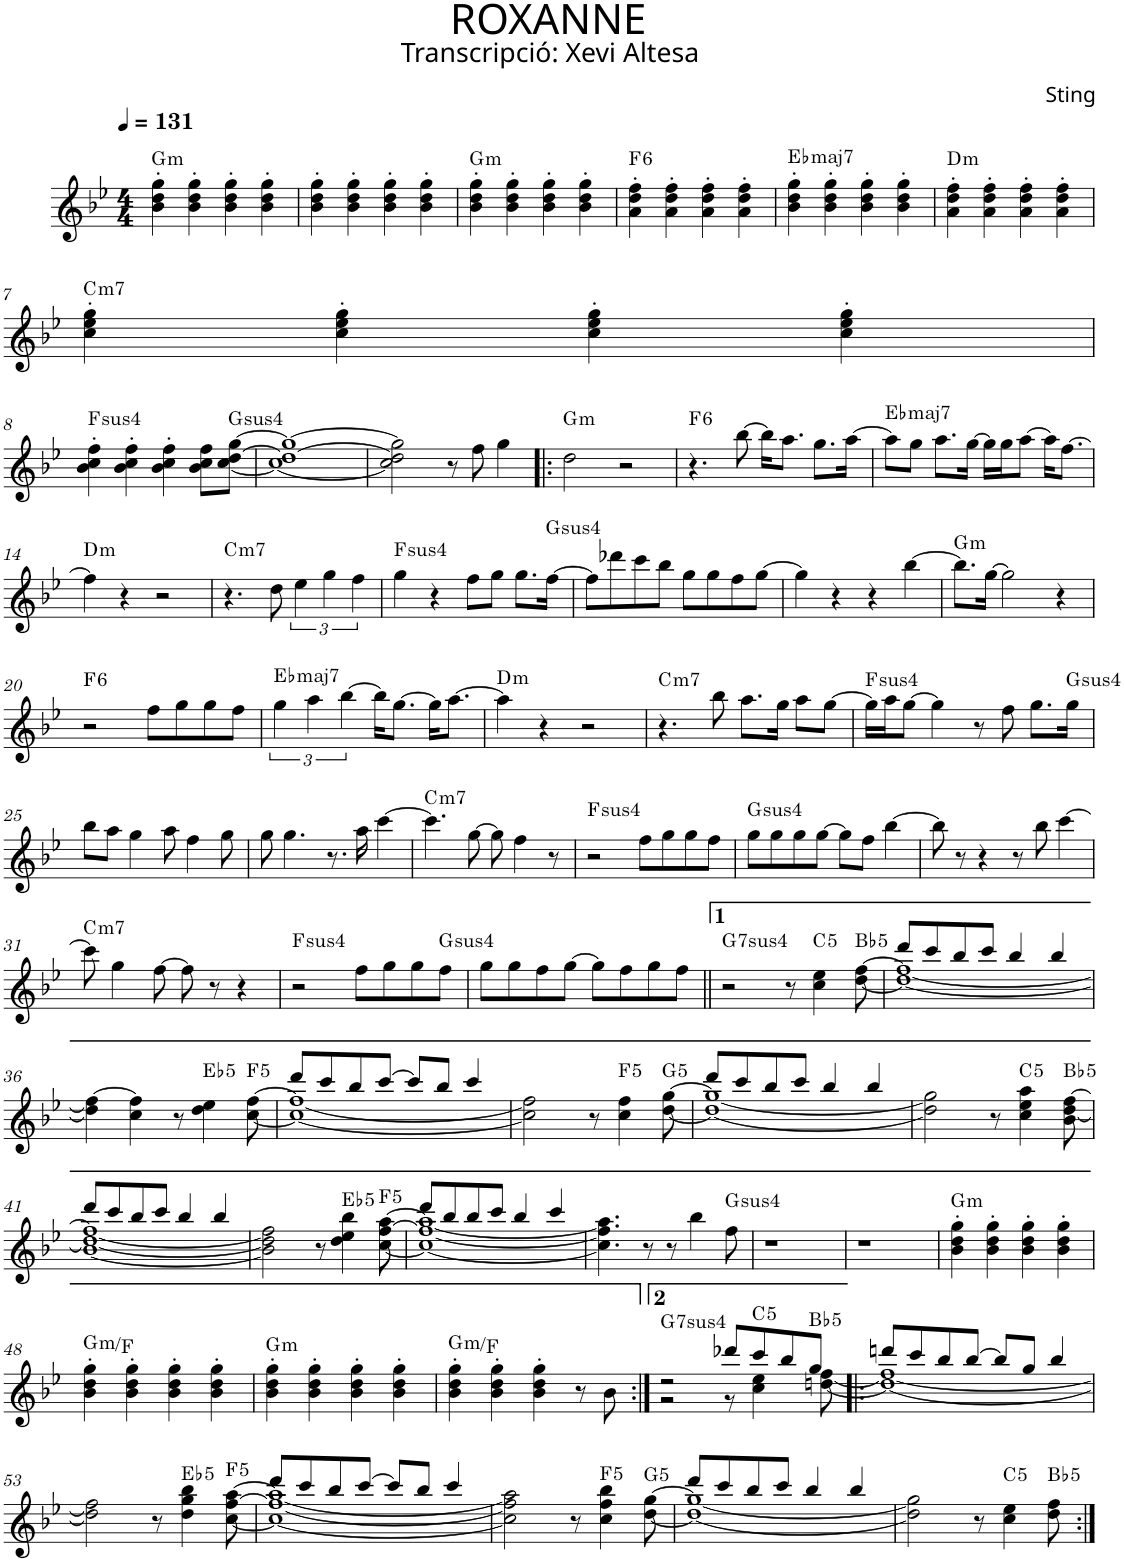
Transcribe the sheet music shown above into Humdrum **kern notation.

**kern	**harte
*part1	*part1
*staff1	*
*I"P1	*
*clefG2	*
*k[b-e-]	*
*g:	*
*M4/4	*
*MM131	*
=1	=1
!	!LO:H:kt=m
4b-\' 4dd\' 4gg\'	G:min
4b-\' 4dd\' 4gg\'	.
4b-\' 4dd\' 4gg\'	.
4b-\' 4dd\' 4gg\'	.
=2	=2
4b-\' 4dd\' 4gg\'	.
4b-\' 4dd\' 4gg\'	.
4b-\' 4dd\' 4gg\'	.
4b-\' 4dd\' 4gg\'	.
=3	=3
!	!LO:H:kt=m
4b-\' 4dd\' 4gg\'	G:min
4b-\' 4dd\' 4gg\'	.
4b-\' 4dd\' 4gg\'	.
4b-\' 4dd\' 4gg\'	.
=4	=4
!	!LO:H:kt=6
4a\' 4dd\' 4ff\'	F:maj6
4a\' 4dd\' 4ff\'	.
4a\' 4dd\' 4ff\'	.
4a\' 4dd\' 4ff\'	.
=5	=5
!	!LO:H:kt=maj7
4b-\' 4dd\' 4gg\'	Eb:maj7
4b-\' 4dd\' 4gg\'	.
4b-\' 4dd\' 4gg\'	.
4b-\' 4dd\' 4gg\'	.
=6	=6
!	!LO:H:kt=m
4a\' 4dd\' 4ff\'	D:min
4a\' 4dd\' 4ff\'	.
4a\' 4dd\' 4ff\'	.
4a\' 4dd\' 4ff\'	.
!!LO:LB:g=z
=7	=7
!	!LO:H:kt=m7
4cc\' 4ee-\' 4gg\'	C:min7
4cc\' 4ee-\' 4gg\'	.
4cc\' 4ee-\' 4gg\'	.
4cc\' 4ee-\' 4gg\'	.
!!LO:LB:g=z
=8	=8
!	!LO:H:kt=4
4b-\' 4cc\' 4ff\'	F:sus4
4b-\' 4cc\' 4ff\'	.
4b-\' 4cc\' 4ff\'	.
8b-\ 8cc\ 8ff\L	.
!	!LO:H:kt=4
[<8cc\ [>8dd\ [>8gg\J	G:sus4
=9	=9
1cc_ 1dd_ 1gg_	.
=10	=10
2cc\] 2dd\] 2gg\]	.
8r	.
8ff\	.
4gg\	.
=11!|:	=11!|:
!	!LO:H:kt=m
2dd\	G:min
2r	.
=12	=12
!	!LO:H:kt=6
4.r	F:maj6
[>8bb-\	.
16bb-\KL]	.
8.aa\J	.
8.gg\L	.
[>16aa\Jk	.
=13	=13
!	!LO:H:kt=maj7
8aa\L]	Eb:maj7
8gg\J	.
8.aa\L	.
[>16gg\Jk	.
16gg\LL]	.
16gg\J	.
[>8aa\J	.
16aa\KL]	.
[>8.ff\J	.
!!LO:LB:g=z
=14	=14
!	!LO:H:kt=m
4ff\]	D:min
4r	.
2r	.
=15	=15
!	!LO:H:kt=m7
4.r	C:min7
8dd\	.
6ee-\	.
6gg\	.
6ff\	.
=16	=16
!	!LO:H:kt=4
4gg\	F:sus4
4r	.
8ff\L	.
8gg\J	.
8.gg\L	.
!	!LO:H:kt=4
[>16ff\Jk	G:sus4
=17	=17
8ff\L]	.
8ddd-X\	.
8ccc\	.
8bb-\J	.
8gg\L	.
8gg\	.
8ff\	.
[>8gg\J	.
=18	=18
4gg\]	.
4r	.
4r	.
[>4bb-\	.
=19	=19
!	!LO:H:kt=m
8.bb-\L]	G:min
[>16gg\Jk	.
2gg\]	.
4r	.
!!LO:LB:g=z
=20	=20
!	!LO:H:kt=6
2r	F:maj6
8ff\L	.
8gg\	.
8gg\	.
8ff\J	.
=21	=21
!	!LO:H:kt=maj7
6gg\	Eb:maj7
6aa\	.
[>6bb-\	.
16bb-\KL]	.
[>8.gg\J	.
16gg\KL]	.
[>8.aa\J	.
=22	=22
!	!LO:H:kt=m
4aa\]	D:min
4r	.
2r	.
=23	=23
!	!LO:H:kt=m7
4.r	C:min7
8bb-\	.
8.aa\L	.
16gg\Jk	.
8aa\L	.
[>8gg\J	.
=24	=24
!	!LO:H:kt=4
16gg\LL]	F:sus4
16aa\J	.
[>8gg\J	.
4gg\]	.
8r	.
8ff\	.
8.gg\L	.
!	!LO:H:kt=4
16gg\Jk	G:sus4
!!LO:LB:g=z
=25	=25
8bb-\L	.
8aa\J	.
4gg\	.
8aa\	.
4ff\	.
8gg\	.
=26	=26
8gg\	.
4.gg\	.
8.r	.
16aa\	.
[>4ccc\	.
=27	=27
!	!LO:H:kt=m7
4.ccc\]	C:min7
[>8gg\	.
8gg\]	.
4ff\	.
8r	.
=28	=28
!	!LO:H:kt=4
2r	F:sus4
8ff\L	.
8gg\	.
8gg\	.
8ff\J	.
=29	=29
!	!LO:H:kt=4
8gg\L	G:sus4
8gg\	.
8gg\	.
[>8gg\J	.
8gg\L]	.
8ff\J	.
[>4bb-\	.
=30	=30
8bb-\]	.
8r	.
4r	.
8r	.
8bb-\	.
[>4ccc\	.
!!LO:LB:g=z
=31	=31
!	!LO:H:kt=m7
8ccc\]	C:min7
4gg\	.
[>8ff\	.
8ff\]	.
8r	.
4r	.
=32	=32
!	!LO:H:kt=4
2r	F:sus4
8ff\L	.
8gg\	.
8gg\	.
!	!LO:H:kt=4
8ff\J	G:sus4
=33	=33
8gg\L	.
8gg\	.
8ff\	.
[>8gg\J	.
8gg\L]	.
8ff\	.
8gg\	.
8ff\J	.
=34||	=34||
!	!LO:H:kt=74
2r	G:sus4(7)
8r	.
!	!LO:H:kt=5
4cc\ 4ee-\	C:(1,5)
!	!LO:H:kt=5
[<8dd\ [>8ff\	Bb:(1,5)
=35	=35
*^	*
8ddd/L	1dd_ 1ff_	.
8ccc/	.	.
8bb-/	.	.
8ccc/J	.	.
4bb-/	.	.
4bb-/	.	.
*v	*v	*
!!LO:LB:g=z
=36	=36
4dd\] 4ff\_	.
4cc\ 4ff\]	.
8r	.
!	!LO:H:kt=5
4dd\ 4ee-\	Eb:(1,5)
!	!LO:H:kt=5
[<8cc\ [>8ff\	F:(1,5)
=37	=37
*^	*
8ddd/L	1cc_ 1ff_	.
8ccc/	.	.
8bb-/	.	.
[>8ccc/J	.	.
8ccc/L]	.	.
8bb-/J	.	.
4ccc/	.	.
*v	*v	*
=38	=38
2cc\] 2ff\]	.
8r	.
!	!LO:H:kt=5
4cc\ 4ff\	F:(1,5)
!	!LO:H:kt=5
[<8dd\ [>8gg\	G:(1,5)
=39	=39
*^	*
8ddd/L	1dd_ 1gg_	.
8ccc/	.	.
8bb-/	.	.
8ccc/J	.	.
4bb-/	.	.
4bb-/	.	.
*v	*v	*
=40	=40
2dd\] 2gg\]	.
8r	.
!	!LO:H:kt=5
4cc\ 4ee-\ 4aa\	C:(1,5)
!	!LO:H:kt=5
8b-\ [<8dd\ [>8ff\	Bb:(1,5)
!!LO:LB:g=z
=41	=41
*^	*
8ddd/L	[<1b- 1dd_ 1ff_	.
8ccc/	.	.
8bb-/	.	.
8ccc/J	.	.
4bb-/	.	.
4bb-/	.	.
*v	*v	*
=42	=42
2b-\] 2dd\] 2ff\]	.
8r	.
!	!LO:H:kt=5
4dd\ 4ee-\ 4bb-\	Eb:(1,5)
!	!LO:H:kt=5
[<8cc\ [>8ff\ [>8aa\	F:(1,5)
=43	=43
*^	*
8ddd/L	1cc_ 1ff_ 1aa_	.
8bb-/	.	.
8bb-/	.	.
8ccc/J	.	.
4bb-/	.	.
4ccc/	.	.
*v	*v	*
=44	=44
4.cc\] 4.ff\] 4.aa\]	.
8r	.
8r	.
4bb-\	.
!	!LO:H:kt=4
8ff\	G:sus4
=45	=45
1r	.
=46	=46
1r	.
=47	=47
!	!LO:H:kt=m
4b-\' 4dd\' 4gg\'	G:min
4b-\' 4dd\' 4gg\'	.
4b-\' 4dd\' 4gg\'	.
4b-\' 4dd\' 4gg\'	.
!!LO:LB:g=z
=48	=48
!	!LO:H:kt=m
4b-\' 4dd\' 4gg\'	G:min/b7
4b-\' 4dd\' 4gg\'	.
4b-\' 4dd\' 4gg\'	.
4b-\' 4dd\' 4gg\'	.
=49	=49
!	!LO:H:kt=m
4b-\' 4dd\' 4gg\'	G:min
4b-\' 4dd\' 4gg\'	.
4b-\' 4dd\' 4gg\'	.
4b-\' 4dd\' 4gg\'	.
=50	=50
!	!LO:H:kt=m
4b-\' 4dd\' 4gg\'	G:min/b7
4b-\' 4dd\' 4gg\'	.
4b-\' 4dd\' 4gg\'	.
8r	.
8b-\	.
=51:|!	=51:|!
*^	*
!	!	!LO:H:kt=74
2r	2r	G:sus4(7)
8ddd-X/L	8r	.
!	!	!LO:H:kt=5
8ccc/	4cc\ 4ee-\	C:(1,5)
8bb-/	.	.
!	!	!LO:H:kt=5
8gg/J	[<8ddn\ [<8ff\	Bb:(1,5)
=52!|:	=52!|:	=52!|:
8dddn/L	1dd_ 1ff_	.
8ccc/	.	.
8bb-/	.	.
[>8bb-/J	.	.
8bb-/L]	.	.
8gg/J	.	.
4bb-/	.	.
*v	*v	*
!!LO:LB:g=z
=53	=53
2dd\] 2ff\]	.
8r	.
!	!LO:H:kt=5
4dd\ 4gg\ 4bb-\	Eb:(1,5)
!	!LO:H:kt=5
[<8cc\ [>8ff\ [>8aa\	F:(1,5)
=54	=54
*^	*
8ddd/L	1cc_ 1ff_ 1aa_	.
8ccc/	.	.
8bb-/	.	.
[>8ccc/J	.	.
8ccc/L]	.	.
8bb-/J	.	.
4ccc/	.	.
*v	*v	*
=55	=55
2cc\] 2ff\] 2aa\]	.
8r	.
!	!LO:H:kt=5
4cc\ 4ff\ 4bb-\	F:(1,5)
!	!LO:H:kt=5
[<8dd\ [>8gg\	G:(1,5)
=56	=56
*^	*
8ddd/L	1dd_ 1gg_	.
8ccc/	.	.
8bb-/	.	.
8ccc/J	.	.
4bb-/	.	.
4bb-/	.	.
*v	*v	*
=57	=57
2dd\] 2gg\]	.
8r	.
!	!LO:H:kt=5
4cc\ 4ee-\	C:(1,5)
!	!LO:H:kt=5
8dd\ 8ff\	Bb:(1,5)
=:|!	=:|!
*-	*-
